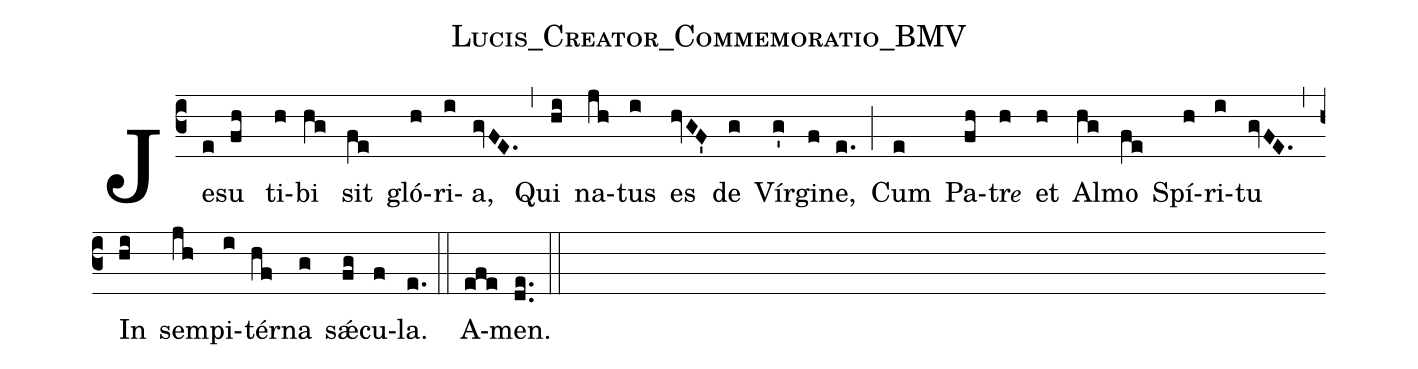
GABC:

name:Lucis_Creator_Commemoratio_BMV;
%%
Je(e)su (fh) ti(h)bi(hg) sit(fe) gló(h)ri(i)a,(gvFE.) (,) Qui(hi) na(jh)tus(i) es(hvGF') de(g) Vír(g')gi(f)ne,(e.) (;) Cum(e) Pa(fh)tr<e>e</e>(h) et(h) Al(hg)mo(fe) Spí(h)ri(i)tu(gvFE.) (,) In(hi) sem(jh)pi(i)tér(hf)na(g)  sǽ(fg)cu(f)la.(e.) (::) A(efe)men.(de..) (::)
